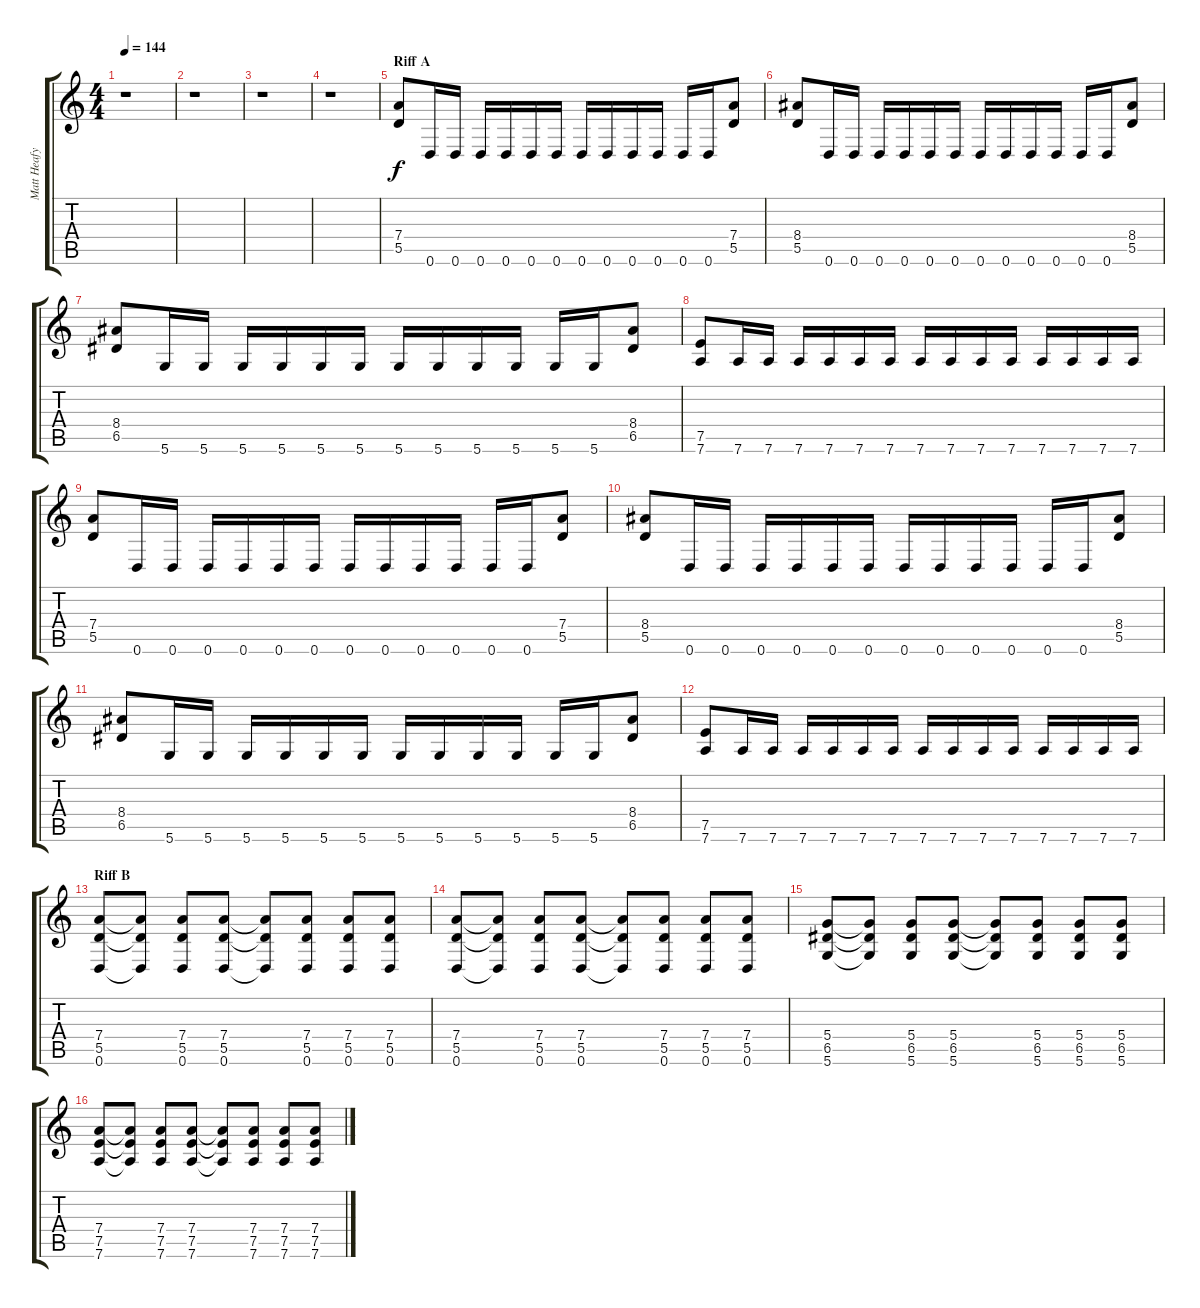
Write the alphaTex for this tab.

\track ("Matt Heafy" "Matt Heafy") {instrument overdrivenguitar}
\staff {score tabs}
\tuning (E4 B3 G3 D3 A2 D2) {hide}
\ts (4 4)
\tempo 144
\clef g2
\ks c
r.1{dy f instrument overdrivenguitar} |
r.1 |
r.1 |
r.1 |
\section ("" "Riff A")
(7.4 5.5).8 0.6.16 0.6.16 0.6.16 0.6.16 0.6.16 0.6.16 0.6.16 0.6.16 0.6.16 0.6.16 0.6.16 0.6.16 (7.4 5.5).8 |
(8.4 5.5).8 0.6.16 0.6.16 0.6.16 0.6.16 0.6.16 0.6.16 0.6.16 0.6.16 0.6.16 0.6.16 0.6.16 0.6.16 (8.4 5.5).8 |
(8.4 6.5).8 5.6.16 5.6.16 5.6.16 5.6.16 5.6.16 5.6.16 5.6.16 5.6.16 5.6.16 5.6.16 5.6.16 5.6.16 (8.4 6.5).8 |
(7.5 7.6).8 7.6.16 7.6.16 7.6.16 7.6.16 7.6.16 7.6.16 7.6.16 7.6.16 7.6.16 7.6.16 7.6.16 7.6.16 7.6.16 7.6.16 |
(7.4 5.5).8 0.6.16 0.6.16 0.6.16 0.6.16 0.6.16 0.6.16 0.6.16 0.6.16 0.6.16 0.6.16 0.6.16 0.6.16 (7.4 5.5).8 |
(8.4 5.5).8 0.6.16 0.6.16 0.6.16 0.6.16 0.6.16 0.6.16 0.6.16 0.6.16 0.6.16 0.6.16 0.6.16 0.6.16 (8.4 5.5).8 |
(8.4 6.5).8 5.6.16 5.6.16 5.6.16 5.6.16 5.6.16 5.6.16 5.6.16 5.6.16 5.6.16 5.6.16 5.6.16 5.6.16 (8.4 6.5).8 |
(7.5 7.6).8 7.6.16 7.6.16 7.6.16 7.6.16 7.6.16 7.6.16 7.6.16 7.6.16 7.6.16 7.6.16 7.6.16 7.6.16 7.6.16 7.6.16 |
\section ("" "Riff B")
(7.4 5.5 0.6).8 (7.4{t} 5.5{t} 0.6{t}).8 (7.4 5.5 0.6).8 (7.4 5.5 0.6).8 (7.4{t} 5.5{t} 0.6{t}).8 (7.4 5.5 0.6).8 (7.4 5.5 0.6).8 (7.4 5.5 0.6).8 |
(7.4 5.5 0.6).8 (7.4{t} 5.5{t} 0.6{t}).8 (7.4 5.5 0.6).8 (7.4 5.5 0.6).8 (7.4{t} 5.5{t} 0.6{t}).8 (7.4 5.5 0.6).8 (7.4 5.5 0.6).8 (7.4 5.5 0.6).8 |
(5.4 6.5 5.6).8 (5.4{t} 6.5{t} 5.6{t}).8 (5.4 6.5 5.6).8 (5.4 6.5 5.6).8 (5.4{t} 6.5{t} 5.6{t}).8 (5.4 6.5 5.6).8 (5.4 6.5 5.6).8 (5.4 6.5 5.6).8 |
(7.4 7.5 7.6).8 (7.4{t} 7.5{t} 7.6{t}).8 (7.4 7.5 7.6).8 (7.4 7.5 7.6).8 (7.4{t} 7.5{t} 7.6{t}).8 (7.4 7.5 7.6).8 (7.4 7.5 7.6).8 (7.4 7.5 7.6).8
